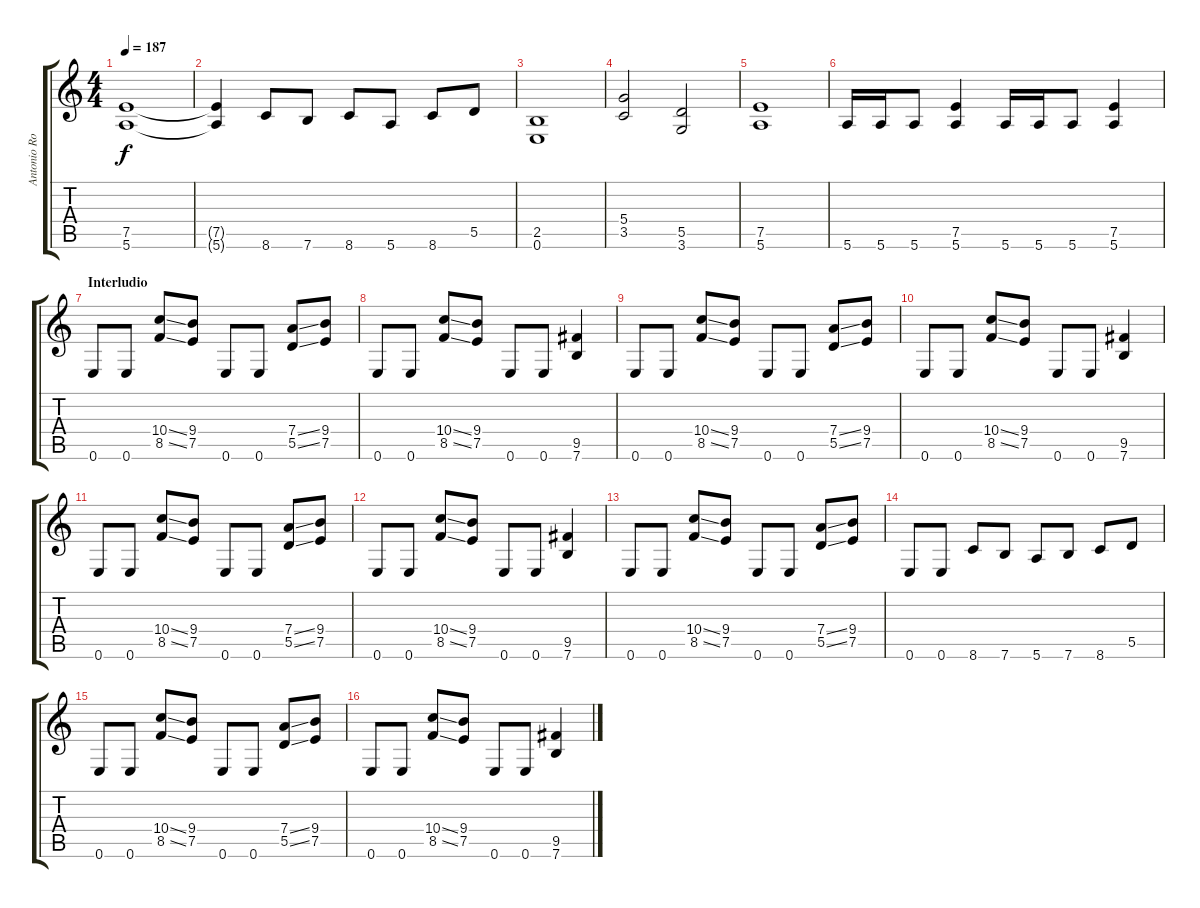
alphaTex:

\track ("Antonio Romano (Gtr 1)" "Antonio Ro") {instrument distortionguitar}
\staff {score tabs}
\tuning (E4 B3 G3 D3 A2 E2) {hide}
\ts (4 4)
\tempo 187
\clef g2
\ks c
(7.5 5.6).1{dy f} |
(7.5{t} 5.6{t}).4 8.6.8 7.6.8 8.6.8 5.6.8 8.6.8 5.5.8 |
(2.5 0.6).1 |
(5.4 3.5).2 (5.5 3.6).2 |
(7.5 5.6).1 |
5.6.16 5.6.16 5.6.8 (7.5 5.6).4 5.6.16 5.6.16 5.6.8 (7.5 5.6).4 |
\section ("" "Interludio")
0.6.8 0.6.8 (10.4{ss} 8.5{ss}).8 (9.4 7.5).8 0.6.8 0.6.8 (7.4{ss} 5.5{ss}).8 (9.4 7.5).8 |
0.6.8 0.6.8 (10.4{ss} 8.5{ss}).8 (9.4 7.5).8 0.6.8 0.6.8 (9.5 7.6).4 |
0.6.8 0.6.8 (10.4{ss} 8.5{ss}).8 (9.4 7.5).8 0.6.8 0.6.8 (7.4{ss} 5.5{ss}).8 (9.4 7.5).8 |
0.6.8 0.6.8 (10.4{ss} 8.5{ss}).8 (9.4 7.5).8 0.6.8 0.6.8 (9.5 7.6).4 |
0.6.8 0.6.8 (10.4{ss} 8.5{ss}).8 (9.4 7.5).8 0.6.8 0.6.8 (7.4{ss} 5.5{ss}).8 (9.4 7.5).8 |
0.6.8 0.6.8 (10.4{ss} 8.5{ss}).8 (9.4 7.5).8 0.6.8 0.6.8 (9.5 7.6).4 |
0.6.8 0.6.8 (10.4{ss} 8.5{ss}).8 (9.4 7.5).8 0.6.8 0.6.8 (7.4{ss} 5.5{ss}).8 (9.4 7.5).8 |
0.6.8 0.6.8 8.6.8 7.6.8 5.6.8 7.6.8 8.6.8 5.5.8 |
0.6.8 0.6.8 (10.4{ss} 8.5{ss}).8 (9.4 7.5).8 0.6.8 0.6.8 (7.4{ss} 5.5{ss}).8 (9.4 7.5).8 |
0.6.8 0.6.8 (10.4{ss} 8.5{ss}).8 (9.4 7.5).8 0.6.8 0.6.8 (9.5 7.6).4
